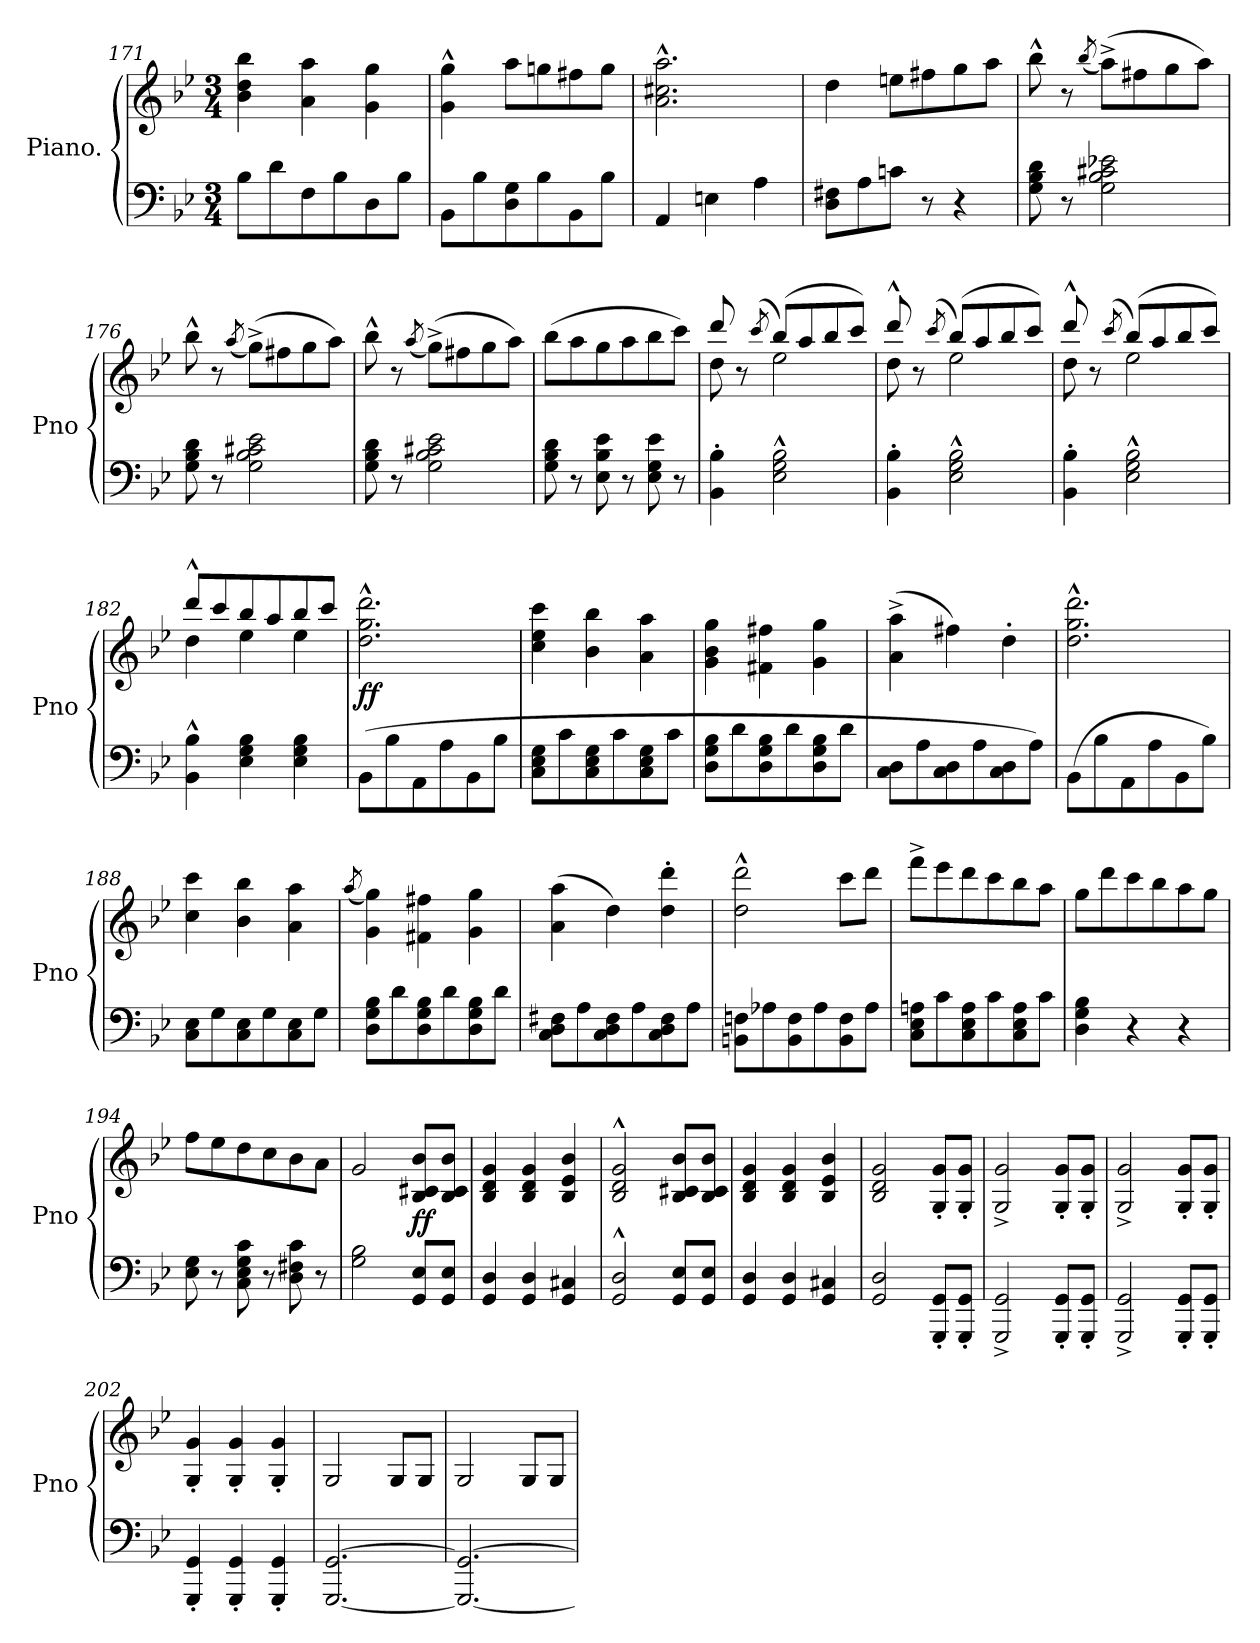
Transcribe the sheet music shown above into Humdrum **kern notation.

**kern	**kern	**dynam
*part1	*part1	*part1
*staff2	*staff1	*staff1/2
*I"Piano.	*	*
*I'Pno	*	*
*clefF4	*clefG2	*
*k[b-e-]	*k[b-e-]	*
*M3/4	*M3/4	*
=171	=171	=171
8B-\L	4b-\ 4dd\ 4bb-\	.
8d\	.	.
8F\	4a\ 4aa\	.
8B-\	.	.
8D\	4g\ 4gg\	.
8B-\J	.	.
=172	=172	=172
8BB-\L	4g^^\ 4gg^^\	.
8B-\	.	.
8D\ 8G\	8aa\L	.
8B-\	8ggn\	.
8BB-\	8ff#X\	.
8B-\J	8gg\J	.
=173	=173	=173
4AA/	2.a^^\ 2.cc#X^^\ 2.aa^^\	.
4En\	.	.
4A\	.	.
=174	=174	=174
8D\ 8F#X\L	4dd\	.
8A\	.	.
8cn\J	8een\L	.
8r	8ff#X\	.
4r	8gg\	.
.	8aa\J	.
=175	=175	=175
8G\ 8B-\ 8d\	8bb-^^\	.
8r	8r	.
.	(8qbb-/	.
2G\ 2B-\ 2c#X\ 2e-X\	(8aa^\L)	.
.	8ff#X\	.
.	8gg\	.
.	8aa\J)	.
=176	=176	=176
8G\ 8B-\ 8d\	8bb-^^\	.
8r	8r	.
.	(8qaa/	.
2G\ 2B-\ 2c#X\ 2e-\	(8gg^\L)	.
.	8ff#X\	.
.	8gg\	.
.	8aa\J)	.
=177	=177	=177
8G\ 8B-\ 8d\	8bb-^^\	.
8r	8r	.
.	(8qaa/	.
2G\ 2B-\ 2c#X\ 2e-\	(8gg^\L)	.
.	8ff#X\	.
.	8gg\	.
.	8aa\J)	.
=178	=178	=178
8G\ 8B-\ 8d\	(8bb-\L	.
8r	8aa\	.
8E-\ 8B-\ 8e-\	8gg\	.
8r	8aa\	.
8E-\ 8G\ 8e-\	8bb-\	.
8r	8ccc\J)	.
=179	=179	=179
*	*^	*
4BB-'\ 4B-'\	8ddd/	8dd\	.
.	8ryy	8r	.
.	(<8qccc/	.	.
2E-^^\ 2G^^\ 2B-^^\	(8bb-/L)	2ee-\	.
.	8aa/	.	.
.	8bb-/	.	.
.	8ccc/J)	.	.
=180	=180	=180	=180
4BB-'\ 4B-'\	8ddd^^/	8dd\	.
.	8ryy	8r	.
.	(<8qccc/	.	.
2E-^^\ 2G^^\ 2B-^^\	(8bb-/L)	2ee-\	.
.	8aa/	.	.
.	8bb-/	.	.
.	8ccc/J)	.	.
=181	=181	=181	=181
4BB-'\ 4B-'\	8ddd^^/	8dd\	.
.	8ryy	8r	.
.	(<8qccc/	.	.
2E-^^\ 2G^^\ 2B-^^\	(8bb-/L)	2ee-\	.
.	8aa/	.	.
.	8bb-/	.	.
.	8ccc/J)	.	.
=182	=182	=182	=182
4BB-^^\ 4B-^^\	8ddd^^/L	4dd\	.
.	8ccc/	.	.
4E-\ 4G\ 4B-\	8bb-/	4ee-\	.
.	8aa/	.	.
4E-\ 4G\ 4B-\	8bb-/	4ee-\	.
.	8ccc/J	.	.
*	*v	*v	*
=183	=183	=183
(8BB-\L	2.dd^^\ 2.gg^^\ 2.ddd^^\	ff
8B-\	.	.
8AA\	.	.
8A\	.	.
8BB-\	.	.
8B-\J	.	.
=184	=184	=184
8C\ 8E-\ 8G\L	4cc\ 4ee-\ 4ccc\	.
8c\	.	.
8C\ 8E-\ 8G\	4b-\ 4bb-\	.
8c\	.	.
8C\ 8E-\ 8G\	4a\ 4aa\	.
8c\J	.	.
=185	=185	=185
8D\ 8G\ 8B-\L	4g\ 4b-\ 4gg\	.
8d\	.	.
8D\ 8G\ 8B-\	4f#X\ 4ff#X\	.
8d\	.	.
8D\ 8G\ 8B-\	4g\ 4gg\	.
8d\J	.	.
=186	=186	=186
8C\ 8D\L	(4a^\ 4aa^\	.
8A\	.	.
8C\ 8D\	4ff#X\)	.
8A\	.	.
8C\ 8D\	4dd'\	.
8A\J)	.	.
=187	=187	=187
(8BB-\L	2.dd^^\ 2.gg^^\ 2.ddd^^\	.
8B-\	.	.
8AA\	.	.
8A\	.	.
8BB-\	.	.
8B-\J)	.	.
=188	=188	=188
8C\ 8E-\L	4cc\ 4ccc\	.
8G\	.	.
8C\ 8E-\	4b-\ 4bb-\	.
8G\	.	.
8C\ 8E-\	4a\ 4aa\	.
8G\J	.	.
=189	=189	=189
.	(8qaa/	.
8D\ 8G\ 8B-\L	4g\ 4gg\)	.
8d\	.	.
8D\ 8G\ 8B-\	4f#X\ 4ff#X\	.
8d\	.	.
8D\ 8G\ 8B-\	4g\ 4gg\	.
8d\J	.	.
=190	=190	=190
8C\ 8D\ 8F#X\L	(4a\ 4aa\	.
8A\	.	.
8C\ 8D\ 8F#\	4dd\)	.
8A\	.	.
8C\ 8D\ 8F#\	4dd'\ 4ddd'\	.
8A\J	.	.
=191	=191	=191
8BBn\ 8Fn\L	2dd^^\ 2ddd^^\	.
8A-X\	.	.
8BB\ 8F\	.	.
8A-\	.	.
8BB\ 8F\	8ccc\L	.
8A-\J	8ddd\J	.
=192	=192	=192
8C\ 8E-\ 8An\L	8fff^\L	.
8c\	8eee-\	.
8C\ 8E-\ 8A\	8ddd\	.
8c\	8ccc\	.
8C\ 8E-\ 8A\	8bb-\	.
8c\J	8aa\J	.
=193	=193	=193
4D\ 4G\ 4B-\	8gg\L	.
.	8ddd\	.
4r	8ccc\	.
.	8bb-\	.
4r	8aa\	.
.	8gg\J	.
=194	=194	=194
8E-\ 8G\	8ff\L	.
8r	8ee-\	.
8C\ 8E-\ 8G\ 8c\	8dd\	.
8r	8cc\	.
8D\ 8F#X\ 8c\	8b-\	.
8r	8a\J	.
=195	=195	=195
2G\ 2B-\	2g/	.
8GG/ 8E-/L	8B-/ 8c#X/ 8b-/L	ff
8GG/ 8E-/J	8B-/ 8c#/ 8b-/J	.
=196	=196	=196
4GG/ 4D/	4B-/ 4d/ 4g/	.
4GG/ 4D/	4B-/ 4d/ 4g/	.
4GG/ 4C#X/	4B-/ 4e-/ 4b-/	.
=197	=197	=197
2GG^^</ 2D^^</	2B-^^</ 2d^^</ 2g^^</	.
8GG/ 8E-/L	8B-/ 8c#X/ 8b-/L	.
8GG/ 8E-/J	8B-/ 8c#/ 8b-/J	.
=198	=198	=198
4GG/ 4D/	4B-/ 4d/ 4g/	.
4GG/ 4D/	4B-/ 4d/ 4g/	.
4GG/ 4C#X/	4B-/ 4e-/ 4b-/	.
=199	=199	=199
2GG/ 2D/	2B-/ 2d/ 2g/	.
8GGG'/ 8GG'/L	8G'/ 8g'/L	.
8GGG'/ 8GG'/J	8G'/ 8g'/J	.
=200	=200	=200
2GGG^/ 2GG^/	2G^/ 2g^/	.
8GGG'/ 8GG'/L	8G'/ 8g'/L	.
8GGG'/ 8GG'/J	8G'/ 8g'/J	.
=201	=201	=201
2GGG^/ 2GG^/	2G^/ 2g^/	.
8GGG'/ 8GG'/L	8G'/ 8g'/L	.
8GGG'/ 8GG'/J	8G'/ 8g'/J	.
=202	=202	=202
4GGG'/ 4GG'/	4G'/ 4g'/	.
4GGG'/ 4GG'/	4G'/ 4g'/	.
4GGG'/ 4GG'/	4G'/ 4g'/	.
=203	=203	=203
[2.GGG/ [2.GG/	2G/	.
.	8G/L	.
.	8G/J	.
=204	=204	=204
2.GGG_/ 2.GG_/	2G/	.
.	8G/L	.
.	8G/J	.
=	=	=
*-	*-	*-
